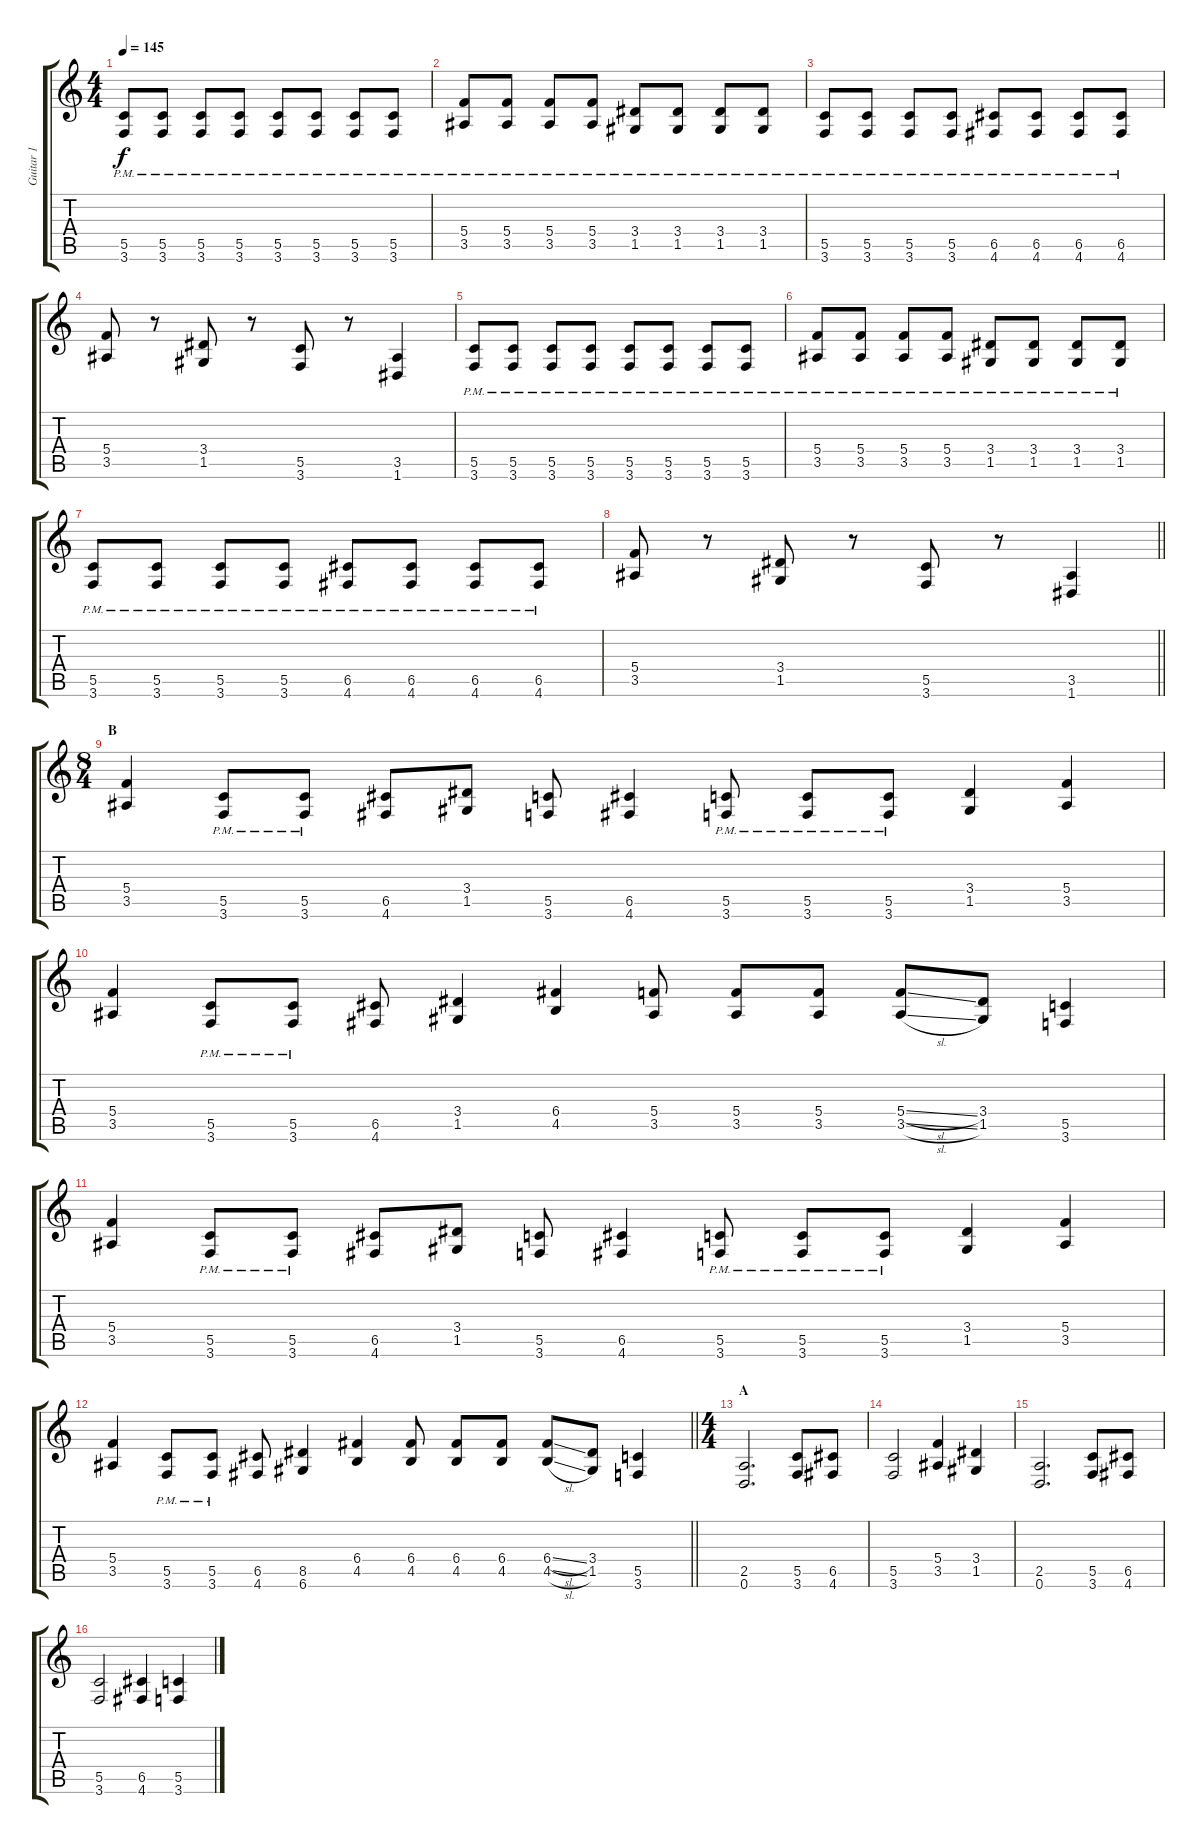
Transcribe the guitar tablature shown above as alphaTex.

\track ("Guitar 1" "Guitar 1") {instrument distortionguitar}
\staff {score tabs}
\tuning (D4 A3 F3 C3 G2 D2) {hide}
\ts (4 4)
\tempo 145
\clef g2
\ks c
(5.5{pm} 3.6{pm}).8{dy f} (5.5{pm} 3.6{pm}).8 (5.5{pm} 3.6{pm}).8 (5.5{pm} 3.6{pm}).8 (5.5{pm} 3.6{pm}).8 (5.5{pm} 3.6{pm}).8 (5.5{pm} 3.6{pm}).8 (5.5{pm} 3.6{pm}).8 |
(5.4{pm} 3.5{pm}).8 (5.4{pm} 3.5{pm}).8 (5.4{pm} 3.5{pm}).8 (5.4{pm} 3.5{pm}).8 (3.4{pm} 1.5{pm}).8 (3.4{pm} 1.5{pm}).8 (3.4{pm} 1.5{pm}).8 (3.4{pm} 1.5{pm}).8 |
(5.5{pm} 3.6{pm}).8 (5.5{pm} 3.6{pm}).8 (5.5{pm} 3.6{pm}).8 (5.5{pm} 3.6{pm}).8 (6.5{pm} 4.6{pm}).8 (6.5{pm} 4.6{pm}).8 (6.5{pm} 4.6{pm}).8 (6.5{pm} 4.6{pm}).8 |
(5.4 3.5).8 r.8 (3.4 1.5).8 r.8 (5.5 3.6).8 r.8 (3.5 1.6).4 |
(5.5{pm} 3.6{pm}).8 (5.5{pm} 3.6{pm}).8 (5.5{pm} 3.6{pm}).8 (5.5{pm} 3.6{pm}).8 (5.5{pm} 3.6{pm}).8 (5.5{pm} 3.6{pm}).8 (5.5{pm} 3.6{pm}).8 (5.5{pm} 3.6{pm}).8 |
(5.4{pm} 3.5{pm}).8 (5.4{pm} 3.5{pm}).8 (5.4{pm} 3.5{pm}).8 (5.4{pm} 3.5{pm}).8 (3.4{pm} 1.5{pm}).8 (3.4{pm} 1.5{pm}).8 (3.4{pm} 1.5{pm}).8 (3.4{pm} 1.5{pm}).8 |
(5.5{pm} 3.6{pm}).8 (5.5{pm} 3.6{pm}).8 (5.5{pm} 3.6{pm}).8 (5.5{pm} 3.6{pm}).8 (6.5{pm} 4.6{pm}).8 (6.5{pm} 4.6{pm}).8 (6.5{pm} 4.6{pm}).8 (6.5{pm} 4.6{pm}).8 |
\barLineRight lightlight
(5.4 3.5).8 r.8 (3.4 1.5).8 r.8 (5.5 3.6).8 r.8 (3.5 1.6).4 |
\ts (8 4)
\section ("" "B")
(5.4 3.5).4 (5.5{pm} 3.6{pm}).8 (5.5{pm} 3.6{pm}).8 (6.5 4.6).8 (3.4 1.5).8 (5.5 3.6).8 (6.5 4.6).4 (5.5{pm} 3.6{pm}).8 (5.5{pm} 3.6{pm}).8 (5.5{pm} 3.6).8 (3.4 1.5).4 (5.4 3.5).4 |
(5.4 3.5).4 (5.5{pm} 3.6{pm}).8 (5.5{pm} 3.6{pm}).8 (6.5 4.6).8 (3.4 1.5).4 (6.4 4.5).4 (5.4 3.5).8 (5.4 3.5).8 (5.4 3.5).8 (5.4{sl} 3.5{sl}).8 (3.4 1.5).8 (5.5 3.6).4 |
(5.4 3.5).4 (5.5{pm} 3.6{pm}).8 (5.5{pm} 3.6{pm}).8 (6.5 4.6).8 (3.4 1.5).8 (5.5 3.6).8 (6.5 4.6).4 (5.5{pm} 3.6{pm}).8 (5.5{pm} 3.6{pm}).8 (5.5{pm} 3.6{pm}).8 (3.4 1.5).4 (5.4 3.5).4 |
\barLineRight lightlight
(5.4 3.5).4 (5.5{pm} 3.6{pm}).8 (5.5{pm} 3.6{pm}).8 (6.5 4.6).8 (8.5 6.6).4 (6.4 4.5).4 (6.4 4.5).8 (6.4 4.5).8 (6.4 4.5).8 (6.4{sl} 4.5{sl}).8 (3.4 1.5).8 (5.5 3.6).4 |
\ts (4 4)
\section ("" "A")
(2.5 0.6).2{d} (5.5 3.6).8 (6.5 4.6).8 |
(5.5 3.6).2 (5.4 3.5).4 (3.4 1.5).4 |
(2.5 0.6).2{d} (5.5 3.6).8 (6.5 4.6).8 |
(5.5 3.6).2 (6.5 4.6).4 (5.5 3.6).4
